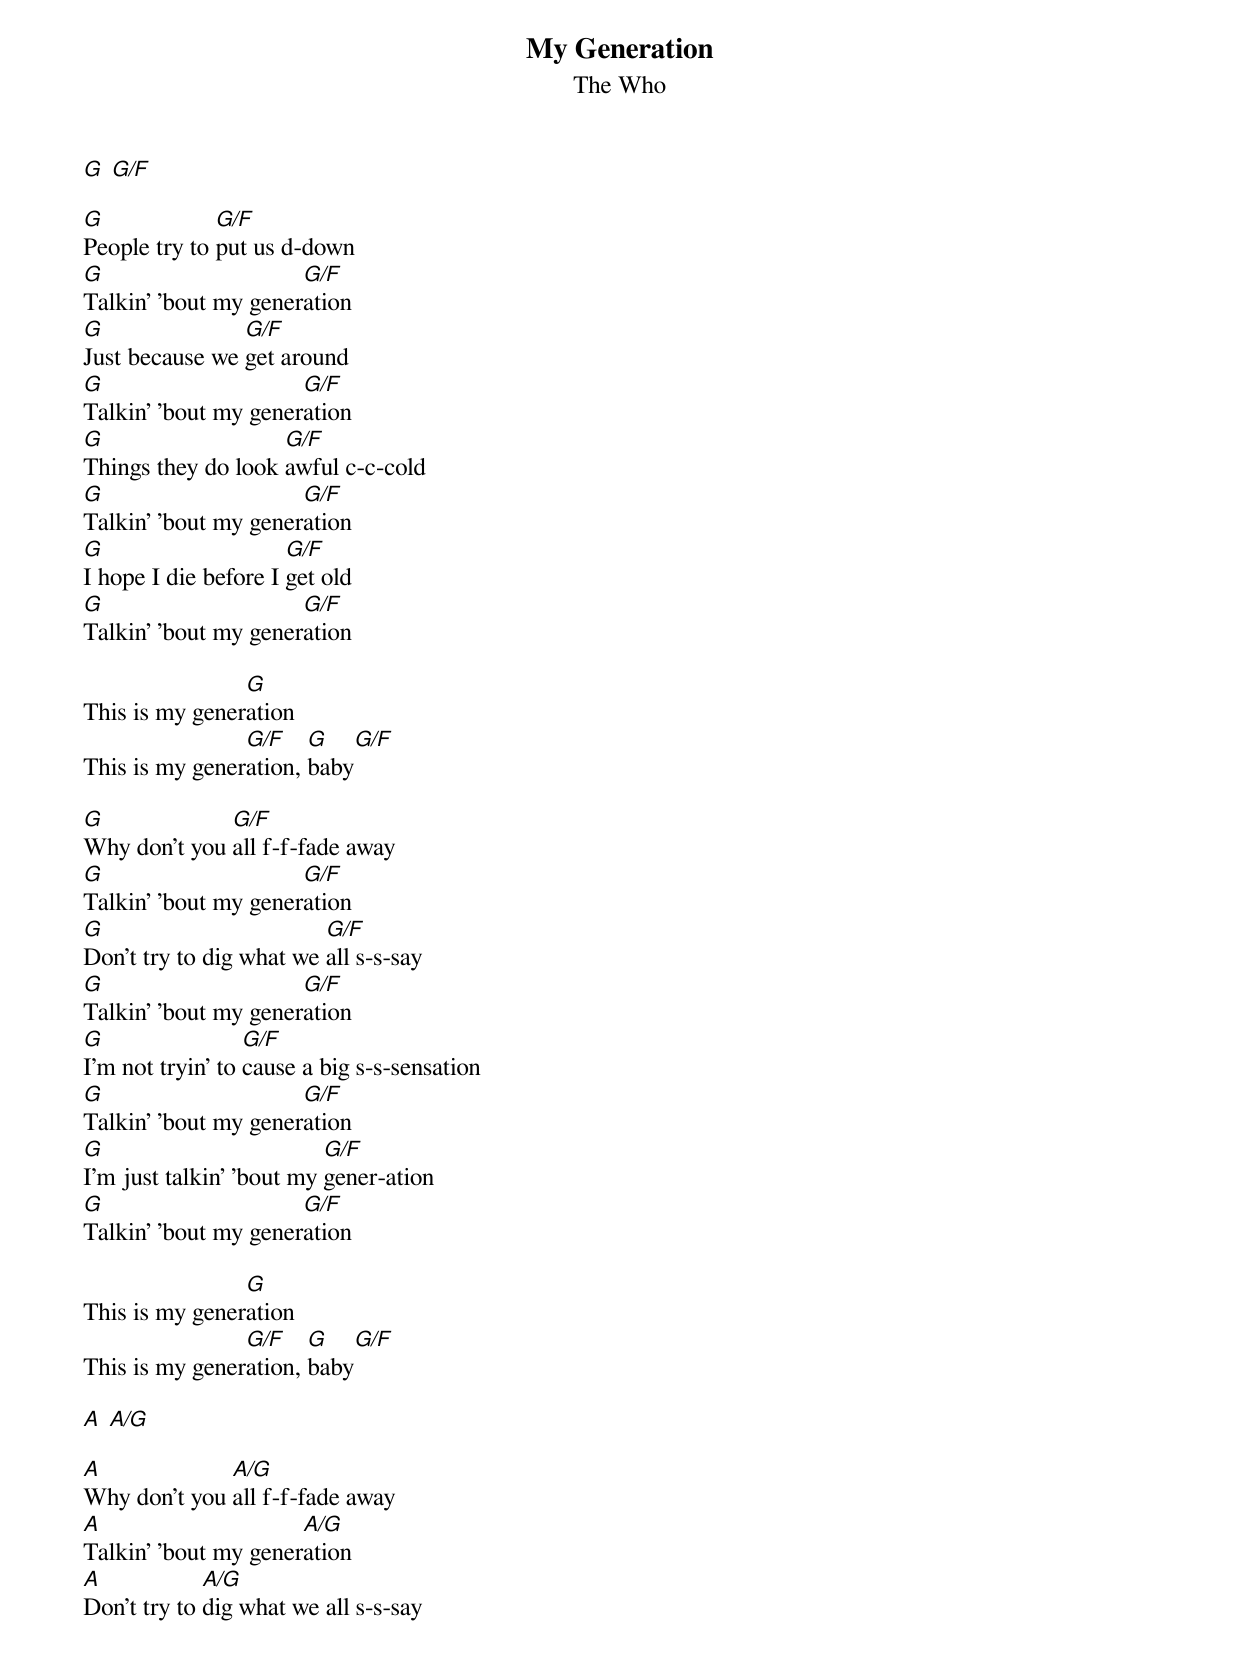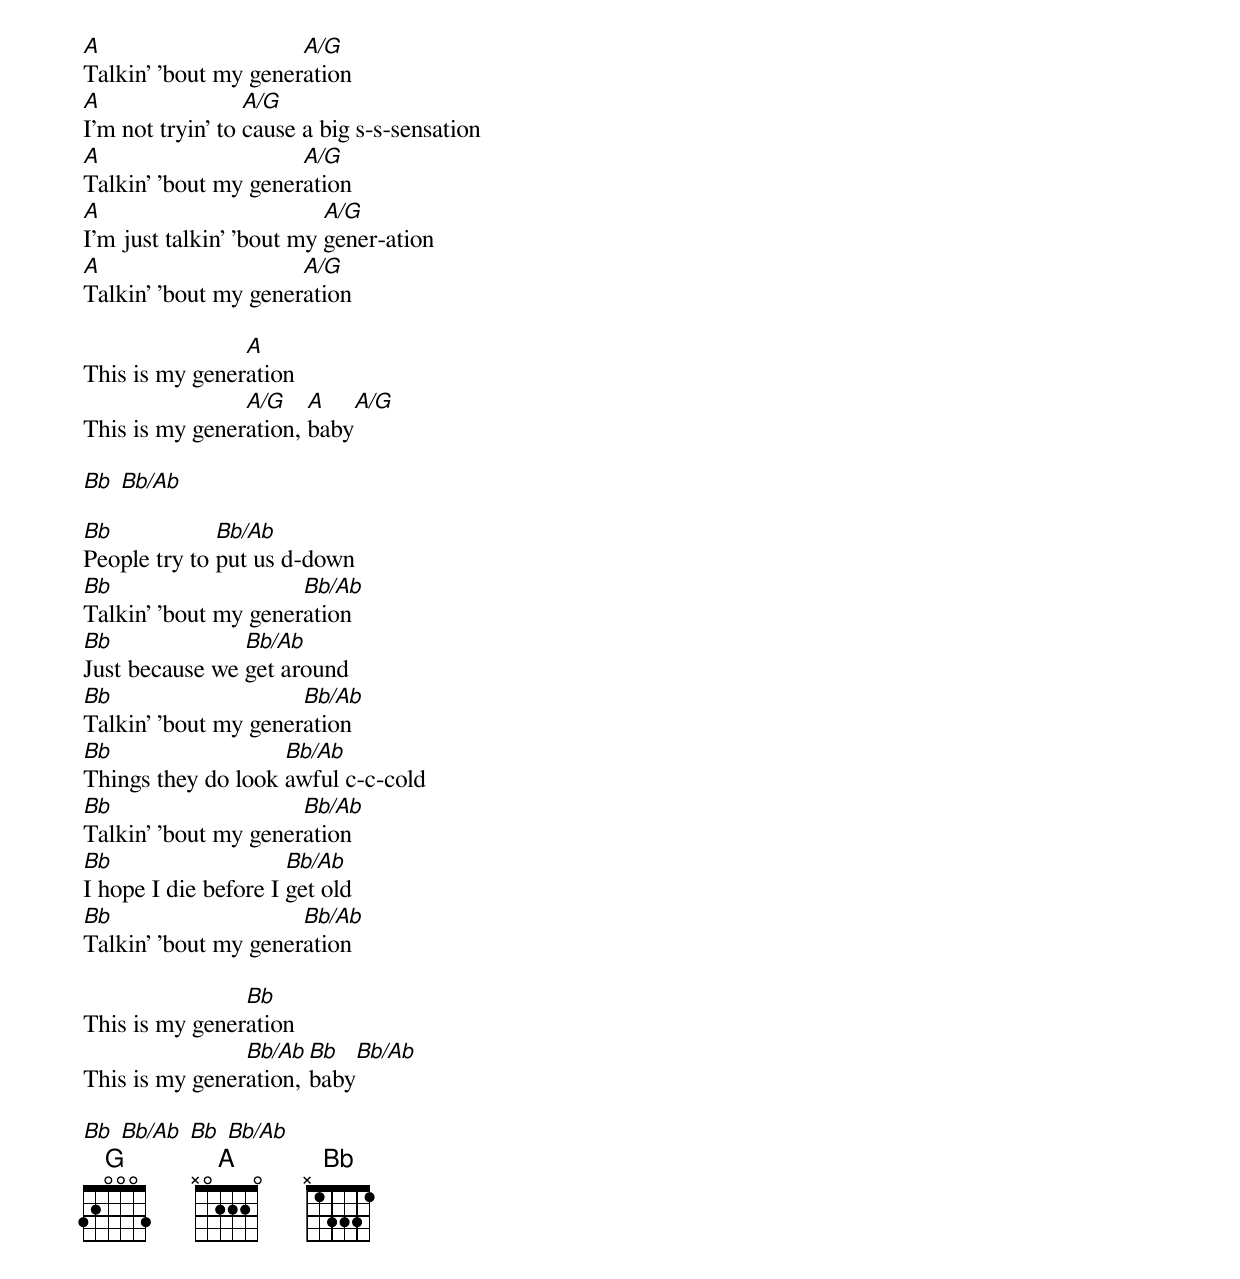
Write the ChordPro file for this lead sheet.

{t: My Generation}
{st: The Who}
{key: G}

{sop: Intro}
[G] [G/F]
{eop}

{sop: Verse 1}
[G]People try to [G/F]put us d-down
[G]Talkin' 'bout my gener[G/F]ation
[G]Just because we [G/F]get around
[G]Talkin' 'bout my gener[G/F]ation
[G]Things they do look [G/F]awful c-c-cold
[G]Talkin' 'bout my gener[G/F]ation
[G]I hope I die before I [G/F]get old
[G]Talkin' 'bout my gener[G/F]ation
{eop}

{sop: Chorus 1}
This is my gener[G]ation
This is my gener[G/F]ation, [G]baby[G/F]
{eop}

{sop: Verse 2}
[G]Why don't you [G/F]all f-f-fade away
[G]Talkin' 'bout my gener[G/F]ation
[G]Don't try to dig what we [G/F]all s-s-say
[G]Talkin' 'bout my gener[G/F]ation
[G]I'm not tryin' to [G/F]cause a big s-s-sensation
[G]Talkin' 'bout my gener[G/F]ation
[G]I'm just talkin' 'bout my [G/F]gener-ation
[G]Talkin' 'bout my gener[G/F]ation
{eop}

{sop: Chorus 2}
This is my gener[G]ation
This is my gener[G/F]ation, [G]baby[G/F]
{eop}

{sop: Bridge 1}
[A] [A/G]
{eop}

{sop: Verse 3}
[A]Why don't you [A/G]all f-f-fade away
[A]Talkin' 'bout my gener[A/G]ation
[A]Don't try to [A/G]dig what we all s-s-say
[A]Talkin' 'bout my gener[A/G]ation
[A]I'm not tryin' to [A/G]cause a big s-s-sensation
[A]Talkin' 'bout my gener[A/G]ation
[A]I'm just talkin' 'bout my [A/G]gener-ation
[A]Talkin' 'bout my gener[A/G]ation
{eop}

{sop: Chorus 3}
This is my gener[A]ation
This is my gener[A/G]ation, [A]baby[A/G]
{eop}

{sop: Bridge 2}
[Bb] [Bb/Ab]
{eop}

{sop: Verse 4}
[Bb]People try to [Bb/Ab]put us d-down
[Bb]Talkin' 'bout my gener[Bb/Ab]ation
[Bb]Just because we [Bb/Ab]get around
[Bb]Talkin' 'bout my gener[Bb/Ab]ation
[Bb]Things they do look [Bb/Ab]awful c-c-cold
[Bb]Talkin' 'bout my gener[Bb/Ab]ation
[Bb]I hope I die before I [Bb/Ab]get old
[Bb]Talkin' 'bout my gener[Bb/Ab]ation
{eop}

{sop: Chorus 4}
This is my gener[Bb]ation
This is my gener[Bb/Ab]ation, [Bb]baby[Bb/Ab]
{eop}

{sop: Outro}
[Bb] [Bb/Ab] [Bb] [Bb/Ab]
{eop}
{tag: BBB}
